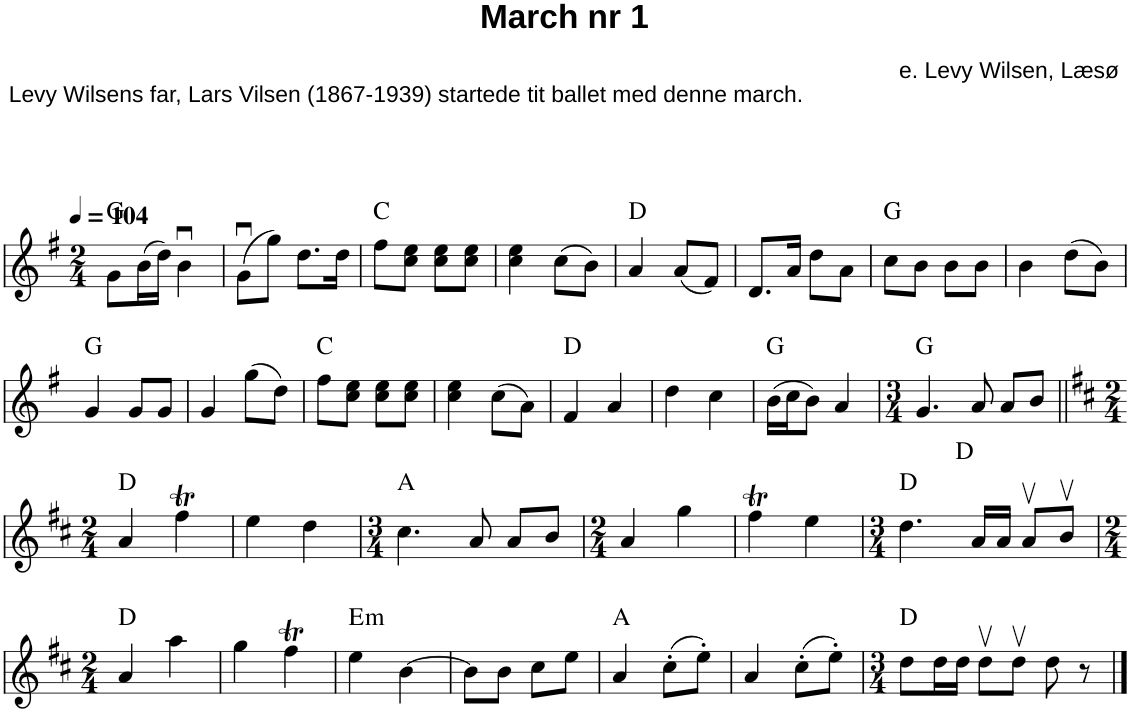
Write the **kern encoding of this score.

**kern	**harte
*part1	*part1
*staff1	*
*I"Piano	*
*I'Pno.	*
*clefG2	*
*k[f#]	*
*M2/4	*
*MM104	*
=1	=1
8g\L	G:maj
(16b\L	.
16dd\JJ)	.
4bu\	.
=2	=2
(8gu\L	.
8gg\J)	.
8.dd\L	.
16dd\Jk	.
=3	=3
8ff#\L	C:maj
8cc\ 8ee\J	.
8cc\ 8ee\L	.
8cc\ 8ee\J	.
=4	=4
4cc\ 4ee\	.
(8cc\L	.
8b\J)	.
=5	=5
4a/	D:maj
(8a/L	.
8f#/J)	.
=6	=6
8.d/L	.
16a/Jk	.
8dd\L	.
8a\J	.
=7	=7
8cc\L	G:maj
8b\J	.
8b\L	.
8b\J	.
=8	=8
4b\	.
(8dd\L	.
8b\J)	.
!!LO:LB:g=z
=9	=9
4g/	G:maj
8g/L	.
8g/J	.
=10	=10
4g/	.
(8gg\L	.
8dd\J)	.
=11	=11
8ff#\L	C:maj
8cc\ 8ee\J	.
8cc\ 8ee\L	.
8cc\ 8ee\J	.
=12	=12
4cc\ 4ee\	.
(8cc\L	.
8a\J)	.
=13	=13
4f#/	D:maj
4a/	.
=14	=14
4dd\	.
4cc\	.
=15	=15
(16b\LL	G:maj
16cc\J	.
8b\J)	.
4a/	.
=16	=16
*M3/4	*
4.g/	G:maj
8a/	D:maj
8a/L	.
8b/J	.
!!LO:LB:g=z
=17||	=17||
*k[f#c#]	*
*M2/4	*
4a/	D:maj
4ff#t\	.
=18	=18
4ee\	.
4dd\	.
=19	=19
*M3/4	*
4.cc#\	A:maj
8a/	.
8a/L	.
8b/J	.
=20	=20
*M2/4	*
4a/	.
4gg\	.
=21	=21
4ff#t\	.
4ee\	.
=22	=22
*M3/4	*
4.dd\	D:maj
16a/LL	.
16a/JJ	.
8av/L	.
8bv/J	.
!!LO:LB:g=z
=23	=23
*M2/4	*
4a/	D:maj
4aa\	.
=24	=24
4gg\	.
4ff#t\	.
=25	=25
!	!LO:H:kt=m
4ee\	E:min
[4b\	.
=26	=26
8b\L]	.
8b\J	.
8cc#\L	.
8ee\J	.
=27	=27
4a/	A:maj
(8cc#'\L	.
8ee'\J)	.
=28	=28
4a/	.
(8cc#'\L	.
8ee'\J)	.
=29	=29
*M3/4	*
8dd\L	D:maj
16dd\L	.
16dd\JJ	.
8ddv\L	.
8ddv\J	.
8dd\	.
8r	.
==	==
*-	*-
